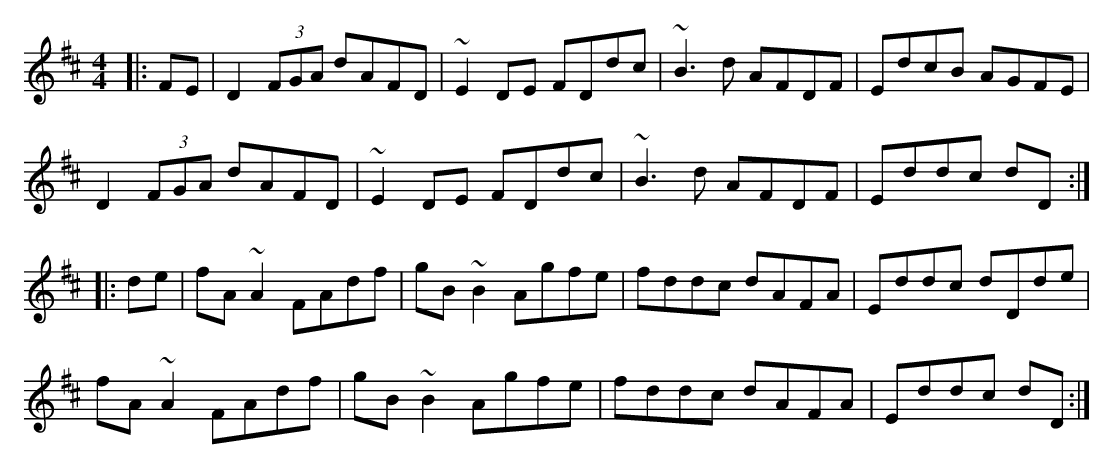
X:1
M:4/4
K:D
|:FE|D2 (3 FGA dAFD|~E2 DE FDdc|~B3d AFDF|EdcB AGFE|
D2 (3 FGA dAFD|~E2 DE FDdc|~B3d AFDF|Eddc dD:|
|:de|fA ~A2 FAdf|gB ~B2 Agfe|fddc dAFA|Eddc dDde|
fA ~A2 FAdf|gB ~B2 Agfe|fddc dAFA|Eddc dD:|
